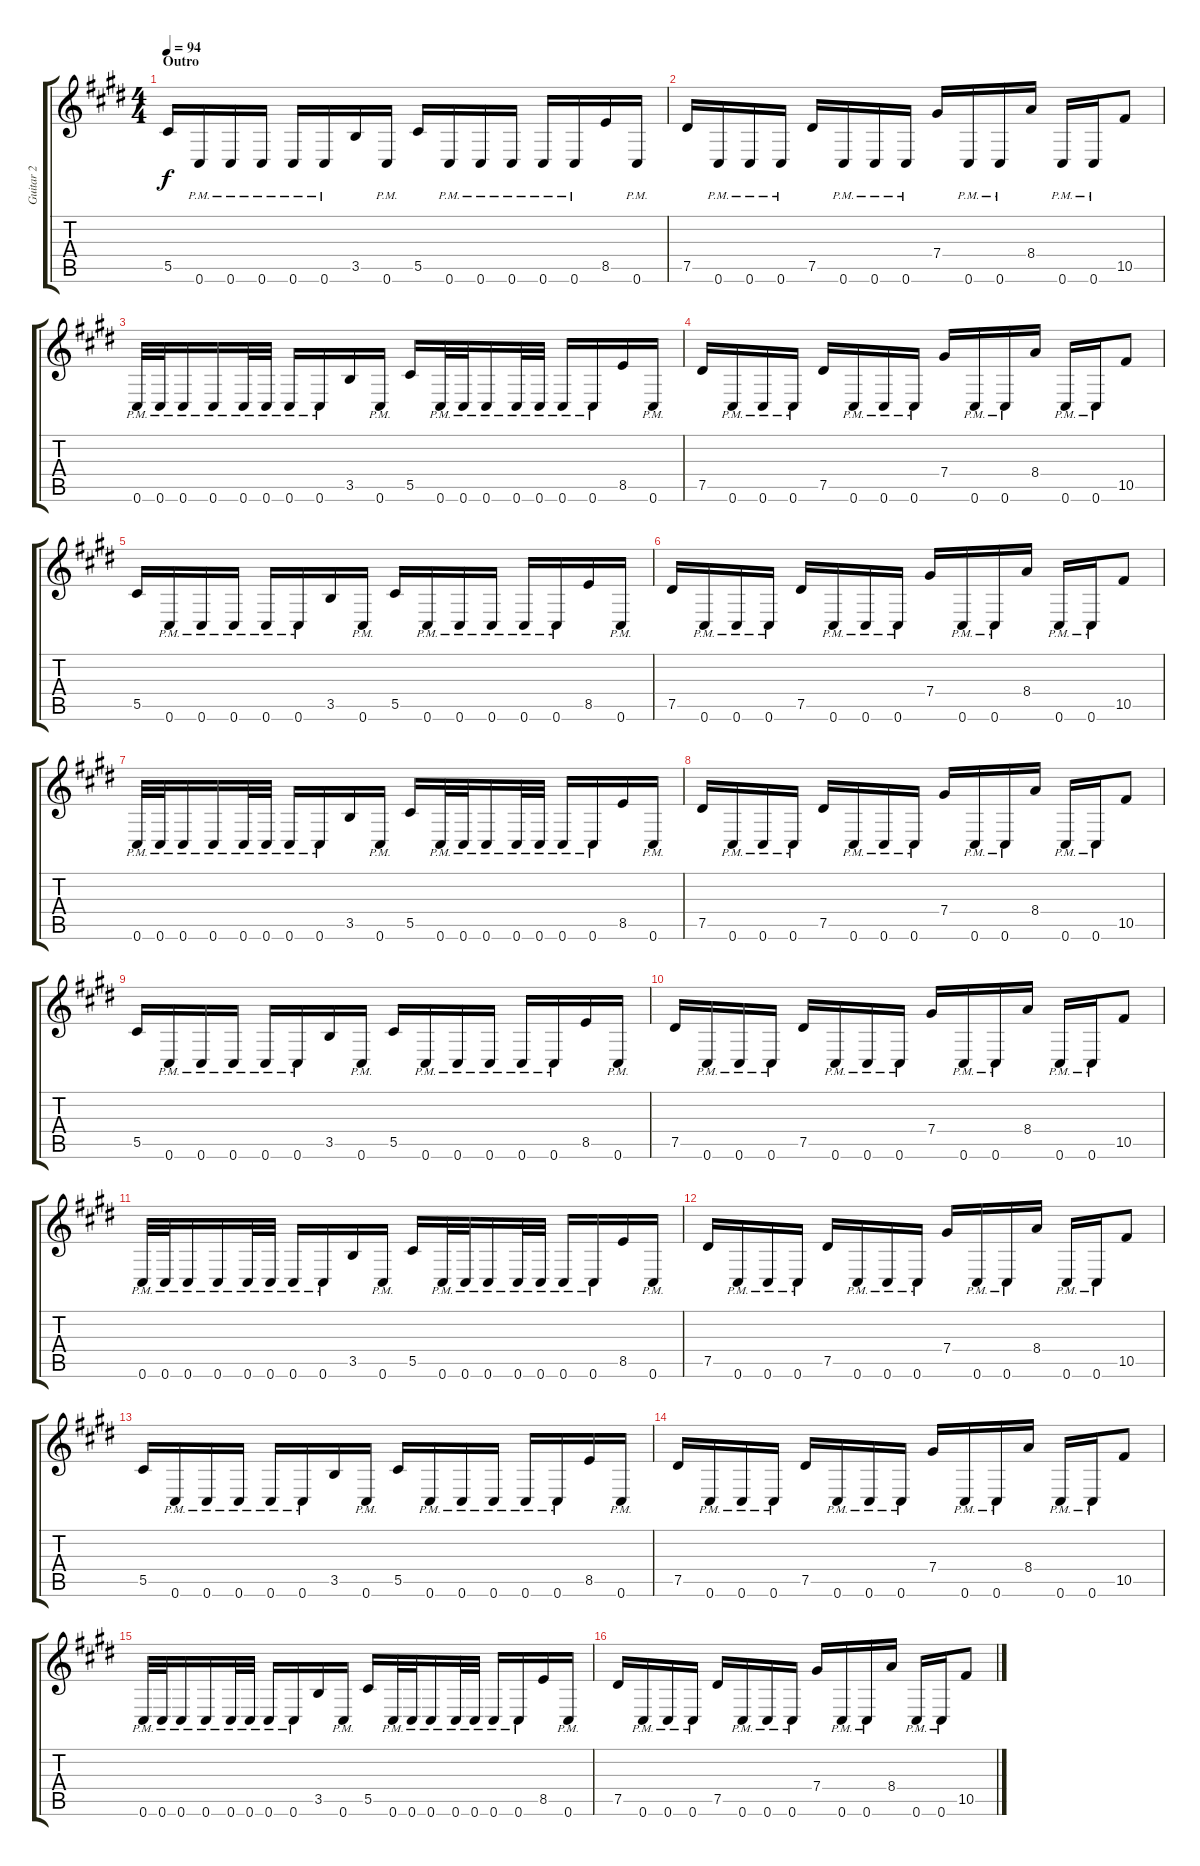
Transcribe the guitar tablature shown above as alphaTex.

\track ("Guitar 2" "Guitar 2") {instrument overdrivenguitar}
\staff {score tabs}
\tuning (Eb4 Bb3 Gb3 Db3 Ab2 Db2) {hide}
\ts (4 4)
\section ("" "Outro")
\tempo 94
\clef g2
\ks e
5.5.16{dy f} 0.6{pm}.16 0.6{pm}.16 0.6{pm}.16 0.6{pm}.16 0.6{pm}.16 3.5.16 0.6{pm}.16 5.5.16 0.6{pm}.16 0.6{pm}.16 0.6{pm}.16 0.6{pm}.16 0.6{pm}.16 8.5.16 0.6{pm}.16 |
7.5.16 0.6{pm}.16 0.6{pm}.16 0.6{pm}.16 7.5.16 0.6{pm}.16 0.6{pm}.16 0.6{pm}.16 7.4.16 0.6{pm}.16 0.6{pm}.16 8.4.16 0.6{pm}.16 0.6{pm}.16 10.5.8 |
0.6{pm}.32 0.6{pm}.32 0.6{pm}.16 0.6{pm}.16 0.6{pm}.32 0.6{pm}.32 0.6{pm}.16 0.6{pm}.16 3.5.16 0.6{pm}.16 5.5.16 0.6{pm}.32 0.6{pm}.32 0.6{pm}.16 0.6{pm}.32 0.6{pm}.32 0.6{pm}.16 0.6{pm}.16 8.5.16 0.6{pm}.16 |
7.5.16 0.6{pm}.16 0.6{pm}.16 0.6{pm}.16 7.5.16 0.6{pm}.16 0.6{pm}.16 0.6{pm}.16 7.4.16 0.6{pm}.16 0.6{pm}.16 8.4.16 0.6{pm}.16 0.6{pm}.16 10.5.8 |
5.5.16 0.6{pm}.16 0.6{pm}.16 0.6{pm}.16 0.6{pm}.16 0.6{pm}.16 3.5.16 0.6{pm}.16 5.5.16 0.6{pm}.16 0.6{pm}.16 0.6{pm}.16 0.6{pm}.16 0.6{pm}.16 8.5.16 0.6{pm}.16 |
7.5.16 0.6{pm}.16 0.6{pm}.16 0.6{pm}.16 7.5.16 0.6{pm}.16 0.6{pm}.16 0.6{pm}.16 7.4.16 0.6{pm}.16 0.6{pm}.16 8.4.16 0.6{pm}.16 0.6{pm}.16 10.5.8 |
0.6{pm}.32 0.6{pm}.32 0.6{pm}.16 0.6{pm}.16 0.6{pm}.32 0.6{pm}.32 0.6{pm}.16 0.6{pm}.16 3.5.16 0.6{pm}.16 5.5.16 0.6{pm}.32 0.6{pm}.32 0.6{pm}.16 0.6{pm}.32 0.6{pm}.32 0.6{pm}.16 0.6{pm}.16 8.5.16 0.6{pm}.16 |
7.5.16 0.6{pm}.16 0.6{pm}.16 0.6{pm}.16 7.5.16 0.6{pm}.16 0.6{pm}.16 0.6{pm}.16 7.4.16 0.6{pm}.16 0.6{pm}.16 8.4.16 0.6{pm}.16 0.6{pm}.16 10.5.8 |
5.5.16 0.6{pm}.16 0.6{pm}.16 0.6{pm}.16 0.6{pm}.16 0.6{pm}.16 3.5.16 0.6{pm}.16 5.5.16 0.6{pm}.16 0.6{pm}.16 0.6{pm}.16 0.6{pm}.16 0.6{pm}.16 8.5.16 0.6{pm}.16 |
7.5.16 0.6{pm}.16 0.6{pm}.16 0.6{pm}.16 7.5.16 0.6{pm}.16 0.6{pm}.16 0.6{pm}.16 7.4.16 0.6{pm}.16 0.6{pm}.16 8.4.16 0.6{pm}.16 0.6{pm}.16 10.5.8 |
0.6{pm}.32 0.6{pm}.32 0.6{pm}.16 0.6{pm}.16 0.6{pm}.32 0.6{pm}.32 0.6{pm}.16 0.6{pm}.16 3.5.16 0.6{pm}.16 5.5.16 0.6{pm}.32 0.6{pm}.32 0.6{pm}.16 0.6{pm}.32 0.6{pm}.32 0.6{pm}.16 0.6{pm}.16 8.5.16 0.6{pm}.16 |
7.5.16 0.6{pm}.16 0.6{pm}.16 0.6{pm}.16 7.5.16 0.6{pm}.16 0.6{pm}.16 0.6{pm}.16 7.4.16 0.6{pm}.16 0.6{pm}.16 8.4.16 0.6{pm}.16 0.6{pm}.16 10.5.8 |
5.5.16 0.6{pm}.16 0.6{pm}.16 0.6{pm}.16 0.6{pm}.16 0.6{pm}.16 3.5.16 0.6{pm}.16 5.5.16 0.6{pm}.16 0.6{pm}.16 0.6{pm}.16 0.6{pm}.16 0.6{pm}.16 8.5.16 0.6{pm}.16 |
7.5.16 0.6{pm}.16 0.6{pm}.16 0.6{pm}.16 7.5.16 0.6{pm}.16 0.6{pm}.16 0.6{pm}.16 7.4.16 0.6{pm}.16 0.6{pm}.16 8.4.16 0.6{pm}.16 0.6{pm}.16 10.5.8 |
0.6{pm}.32 0.6{pm}.32 0.6{pm}.16 0.6{pm}.16 0.6{pm}.32 0.6{pm}.32 0.6{pm}.16 0.6{pm}.16 3.5.16 0.6{pm}.16 5.5.16 0.6{pm}.32 0.6{pm}.32 0.6{pm}.16 0.6{pm}.32 0.6{pm}.32 0.6{pm}.16 0.6{pm}.16 8.5.16 0.6{pm}.16 |
7.5.16 0.6{pm}.16 0.6{pm}.16 0.6{pm}.16 7.5.16 0.6{pm}.16 0.6{pm}.16 0.6{pm}.16 7.4.16 0.6{pm}.16 0.6{pm}.16 8.4.16 0.6{pm}.16 0.6{pm}.16 10.5.8
